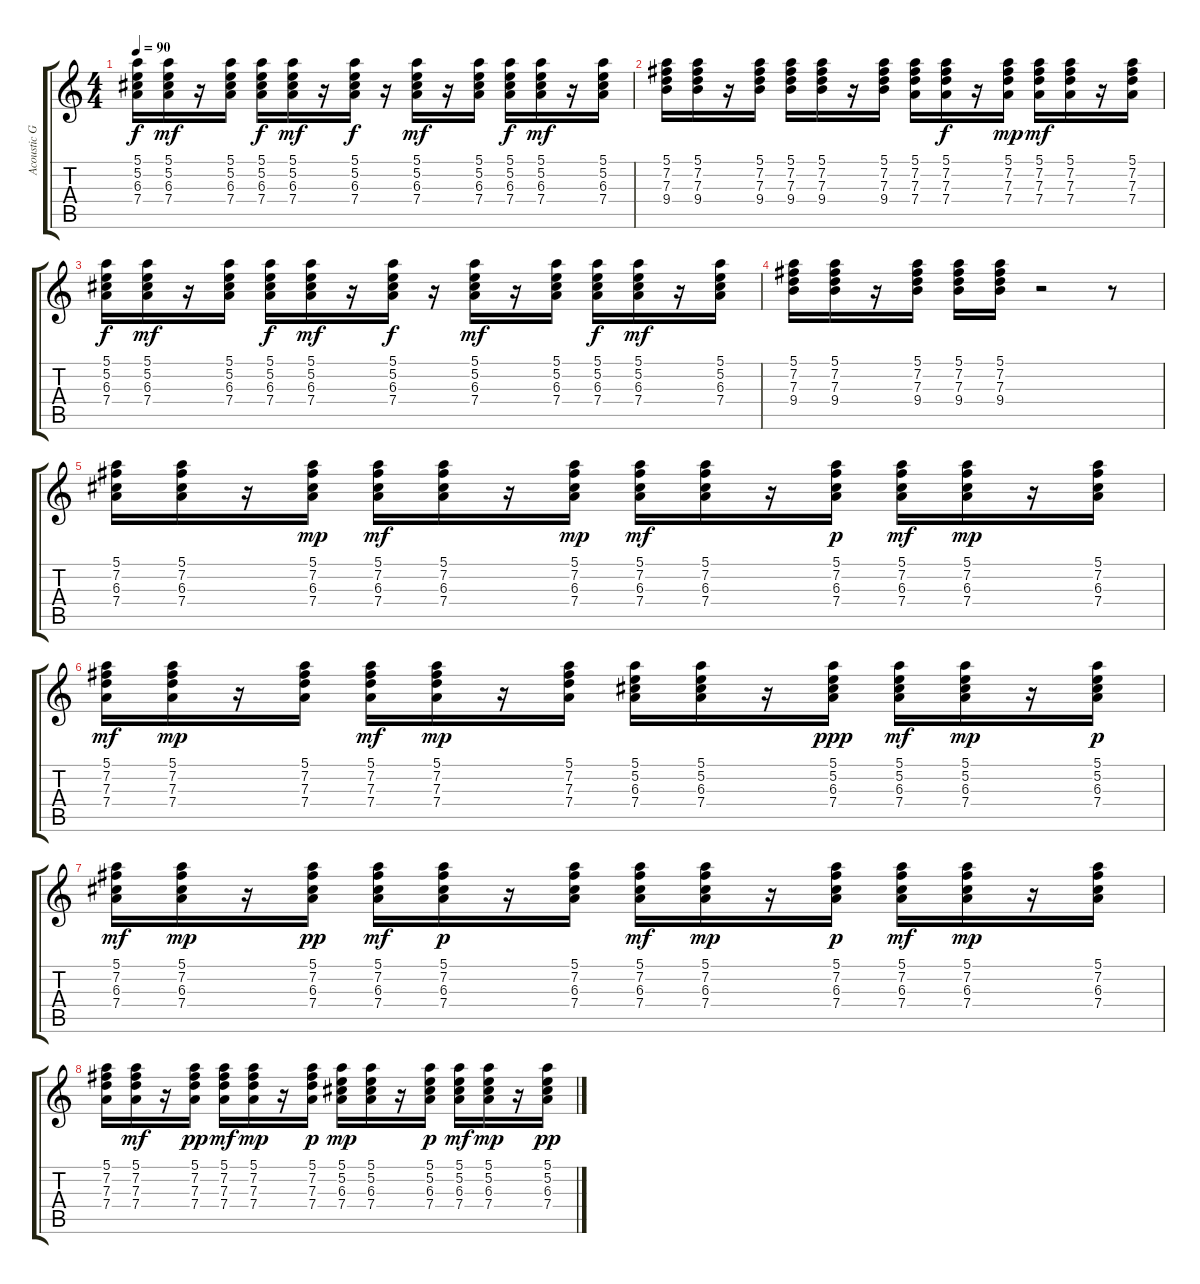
\track ("Acoustic Guitar 1" "Acoustic G") {instrument acousticguitarnylon}
\staff {score tabs}
\tuning (E4 B3 G3 D3 A2 E2) {hide}
\ts (4 4)
\tempo 90
\clef g2
\ks c
(5.1 5.2 6.3 7.4).16{dy f} (5.1 5.2 6.3 7.4).16{dy mf} r.16 (5.1 5.2 6.3 7.4).16 (5.1 5.2 6.3 7.4).16{dy f} (5.1 5.2 6.3 7.4).16{dy mf} r.16 (5.1 5.2 6.3 7.4).16{dy f} r.16 (5.1 5.2 6.3 7.4).16{dy mf} r.16 (5.1 5.2 6.3 7.4).16 (5.1 5.2 6.3 7.4).16{dy f} (5.1 5.2 6.3 7.4).16{dy mf} r.16 (5.1 5.2 6.3 7.4).16 |
(5.1 7.2 7.3 9.4).16 (5.1 7.2 7.3 9.4).16 r.16 (5.1 7.2 7.3 9.4).16 (5.1 7.2 7.3 9.4).16 (5.1 7.2 7.3 9.4).16 r.16 (5.1 7.2 7.3 9.4).16 (5.1 7.2 7.3 7.4).16 (5.1 7.2 7.3 7.4).16{dy f} r.16 (5.1 7.2 7.3 7.4).16{dy mp} (5.1 7.2 7.3 7.4).16{dy mf} (5.1 7.2 7.3 7.4).16 r.16 (5.1 7.2 7.3 7.4).16 |
(5.1 5.2 6.3 7.4).16{dy f} (5.1 5.2 6.3 7.4).16{dy mf} r.16 (5.1 5.2 6.3 7.4).16 (5.1 5.2 6.3 7.4).16{dy f} (5.1 5.2 6.3 7.4).16{dy mf} r.16 (5.1 5.2 6.3 7.4).16{dy f} r.16 (5.1 5.2 6.3 7.4).16{dy mf} r.16 (5.1 5.2 6.3 7.4).16 (5.1 5.2 6.3 7.4).16{dy f} (5.1 5.2 6.3 7.4).16{dy mf} r.16 (5.1 5.2 6.3 7.4).16 |
(5.1 7.2 7.3 9.4).16 (5.1 7.2 7.3 9.4).16 r.16 (5.1 7.2 7.3 9.4).16 (5.1 7.2 7.3 9.4).16 (5.1 7.2 7.3 9.4).16 r.2 r.8 |
(5.1 7.2 6.3 7.4).16 (5.1 7.2 6.3 7.4).16 r.16 (5.1 7.2 6.3 7.4).16{dy mp} (5.1 7.2 6.3 7.4).16{dy mf} (5.1 7.2 6.3 7.4).16 r.16 (5.1 7.2 6.3 7.4).16{dy mp} (5.1 7.2 6.3 7.4).16{dy mf} (5.1 7.2 6.3 7.4).16 r.16 (5.1 7.2 6.3 7.4).16{dy p} (5.1 7.2 6.3 7.4).16{dy mf} (5.1 7.2 6.3 7.4).16{dy mp} r.16 (5.1 7.2 6.3 7.4).16 |
(5.1 7.2 7.3 7.4).16{dy mf} (5.1 7.2 7.3 7.4).16{dy mp} r.16 (5.1 7.2 7.3 7.4).16 (5.1 7.2 7.3 7.4).16{dy mf} (5.1 7.2 7.3 7.4).16{dy mp} r.16 (5.1 7.2 7.3 7.4).16 (5.1 5.2 6.3 7.4).16 (5.1 5.2 6.3 7.4).16 r.16 (5.1 5.2 6.3 7.4).16{dy ppp} (5.1 5.2 6.3 7.4).16{dy mf} (5.1 5.2 6.3 7.4).16{dy mp} r.16 (5.1 5.2 6.3 7.4).16{dy p} |
(5.1 7.2 6.3 7.4).16{dy mf} (5.1 7.2 6.3 7.4).16{dy mp} r.16 (5.1 7.2 6.3 7.4).16{dy pp} (5.1 7.2 6.3 7.4).16{dy mf} (5.1 7.2 6.3 7.4).16{dy p} r.16 (5.1 7.2 6.3 7.4).16 (5.1 7.2 6.3 7.4).16{dy mf} (5.1 7.2 6.3 7.4).16{dy mp} r.16 (5.1 7.2 6.3 7.4).16{dy p} (5.1 7.2 6.3 7.4).16{dy mf} (5.1 7.2 6.3 7.4).16{dy mp} r.16 (5.1 7.2 6.3 7.4).16 |
(5.1 7.2 7.3 7.4).16 (5.1 7.2 7.3 7.4).16{dy mf} r.16 (5.1 7.2 7.3 7.4).16{dy pp} (5.1 7.2 7.3 7.4).16{dy mf} (5.1 7.2 7.3 7.4).16{dy mp} r.16 (5.1 7.2 7.3 7.4).16{dy p} (5.1 5.2 6.3 7.4).16{dy mp} (5.1 5.2 6.3 7.4).16 r.16 (5.1 5.2 6.3 7.4).16{dy p} (5.1 5.2 6.3 7.4).16{dy mf} (5.1 5.2 6.3 7.4).16{dy mp} r.16 (5.1 5.2 6.3 7.4).16{dy pp}
